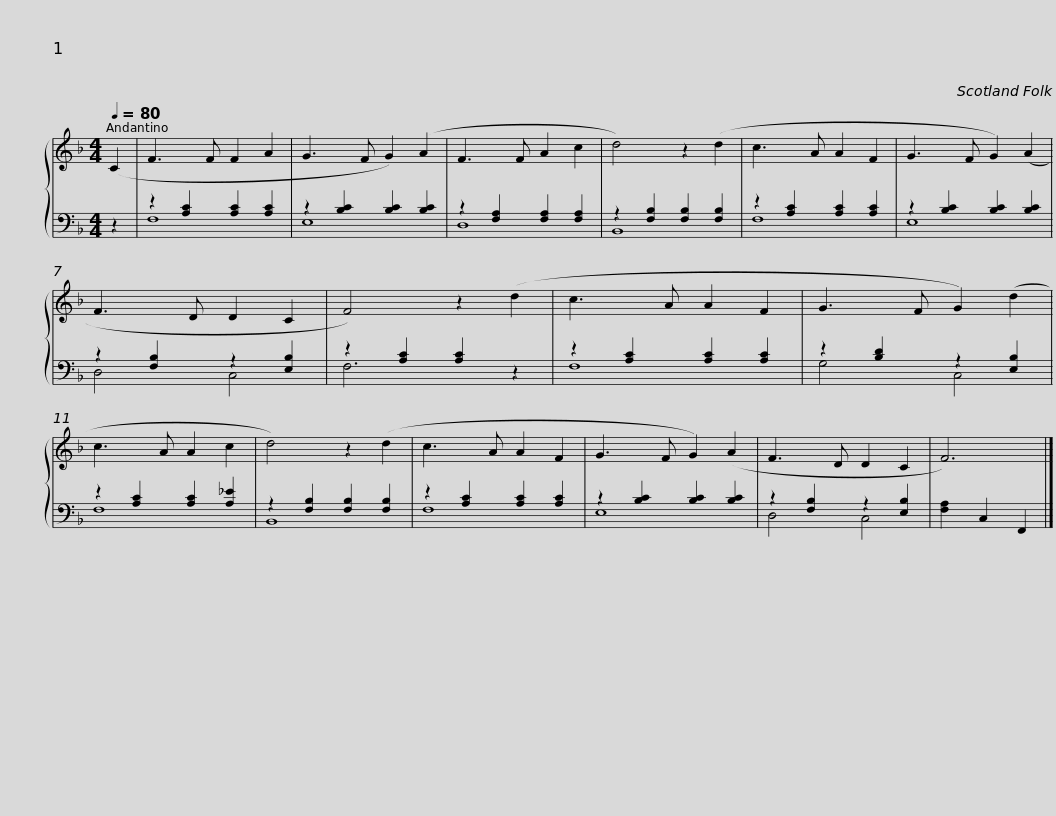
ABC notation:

X:1
%%score { 1 | ( 2 3 ) }
L:1/8
Q:1/4=80
M:4/4
I:linebreak $
K:F
V:1 treble
V:2 bass
V:3 bass
V:1
 (C2 | F3 F F2 A2 | G3 F G2) (A2 | F3 F A2 c2 | d4) z2 (d2 | %5
 c3 A A2 F2 |$ G3 F G2) (A2 | F3 D D2 C2 | F4) z2 (d2 | c3 A A2 F2 | %10
 G3 F G2) (d2 |$ c3 A A2 c2 | d4) z2 (d2 | c3 A A2 F2 | G3 F G2) (A2 | %15
 F3 D D2 C2 | F6) |] %17
V:2
 z2 | z2 [A,C]2 [A,C]2 [A,C]2 | z2 [B,C]2 [B,C]2 [B,C]2 | z2 [F,A,]2 [F,A,]2 [F,A,]2 | z2 [F,B,]2 [F,B,]2 [F,B,]2 | %5
 z2 [A,C]2 [A,C]2 [A,C]2 |$ z2 [B,C]2 [B,C]2 [B,C]2 | z2 [F,B,]2 z2 [E,B,]2 | z2 [A,C]2 [A,C]2 z2 | z2 [A,C]2 [A,C]2 [A,C]2 | %10
 z2 [B,D]2 z2 [E,B,]2 |$ z2 [A,C]2 [A,C]2 [A,_E]2 | z2 [F,B,]2 [F,B,]2 [F,B,]2 | z2 [A,C]2 [A,C]2 [A,C]2 | z2 [B,C]2 [B,C]2 [B,C]2 | %15
 z2 [F,B,]2 z2 [E,B,]2 | [F,A,]2 C,2 F,,2 |] %17
V:3
 x2 | F,8 | E,8 | D,8 | B,,8 | %5
 F,8 |$ E,8 | D,4 C,4 | F,6 x2 | F,8 | %10
 G,4 C,4 |$ F,8 | B,,8 | F,8 | E,8 | %15
 D,4 C,4 | x6 |] %17
